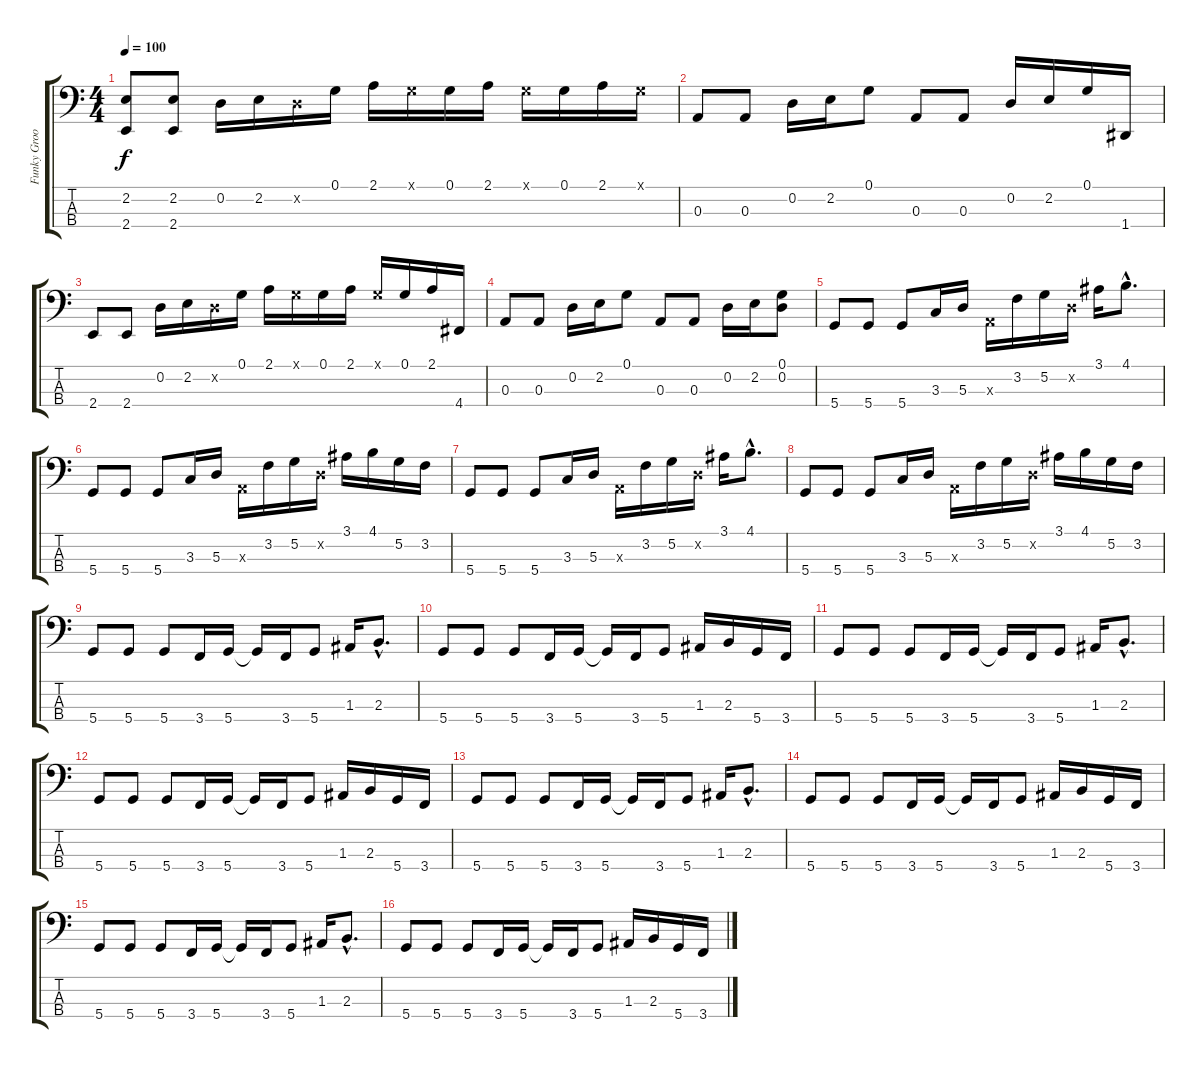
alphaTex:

\track ("Funky Groovy Bass" "Funky Groo") {instrument slapbass1}
\staff {score tabs}
\tuning (G2 D2 A1 D1) {hide}
\ts (4 4)
\tempo 100
\clef f4
\ks c
(2.2 2.4).8{dy f} (2.2 2.4).8 0.2.16 2.2.16 0.2{x}.16 0.1.16 2.1.16 0.1{x}.16 0.1.16 2.1.16 0.1{x}.16 0.1.16 2.1.16 0.1{x}.16 |
0.3.8 0.3.8 0.2.16 2.2.16 0.1.8 0.3.8 0.3.8 0.2.16 2.2.16 0.1.16 1.4.16 |
2.4.8 2.4.8 0.2.16 2.2.16 0.2{x}.16 0.1.16 2.1.16 0.1{x}.16 0.1.16 2.1.16 0.1{x}.16 0.1.16 2.1.16 4.4.16 |
0.3.8 0.3.8 0.2.16 2.2.16 0.1.8 0.3.8 0.3.8 0.2.16 2.2.16 (0.1 0.2).8 |
5.4.8 5.4.8 5.4.8 3.3.16 5.3.16 0.3{x}.16 3.2.16 5.2.16 0.2{x}.16 3.1.16 4.1{hac}.8{d} |
5.4.8 5.4.8 5.4.8 3.3.16 5.3.16 0.3{x}.16 3.2.16 5.2.16 0.2{x}.16 3.1.16 4.1.16 5.2.16 3.2.16 |
5.4.8 5.4.8 5.4.8 3.3.16 5.3.16 0.3{x}.16 3.2.16 5.2.16 0.2{x}.16 3.1.16 4.1{hac}.8{d} |
5.4.8 5.4.8 5.4.8 3.3.16 5.3.16 0.3{x}.16 3.2.16 5.2.16 0.2{x}.16 3.1.16 4.1.16 5.2.16 3.2.16 |
5.4.8 5.4.8 5.4.8 3.4.16 5.4.16 5.4{t}.16 3.4.16 5.4.8 1.3.16 2.3{hac}.8{d} |
5.4.8 5.4.8 5.4.8 3.4.16 5.4.16 5.4{t}.16 3.4.16 5.4.8 1.3.16 2.3.16 5.4.16 3.4.16 |
5.4.8 5.4.8 5.4.8 3.4.16 5.4.16 5.4{t}.16 3.4.16 5.4.8 1.3.16 2.3{hac}.8{d} |
5.4.8 5.4.8 5.4.8 3.4.16 5.4.16 5.4{t}.16 3.4.16 5.4.8 1.3.16 2.3.16 5.4.16 3.4.16 |
5.4.8 5.4.8 5.4.8 3.4.16 5.4.16 5.4{t}.16 3.4.16 5.4.8 1.3.16 2.3{hac}.8{d} |
5.4.8 5.4.8 5.4.8 3.4.16 5.4.16 5.4{t}.16 3.4.16 5.4.8 1.3.16 2.3.16 5.4.16 3.4.16 |
5.4.8 5.4.8 5.4.8 3.4.16 5.4.16 5.4{t}.16 3.4.16 5.4.8 1.3.16 2.3{hac}.8{d} |
5.4.8 5.4.8 5.4.8 3.4.16 5.4.16 5.4{t}.16 3.4.16 5.4.8 1.3.16 2.3.16 5.4.16 3.4.16
